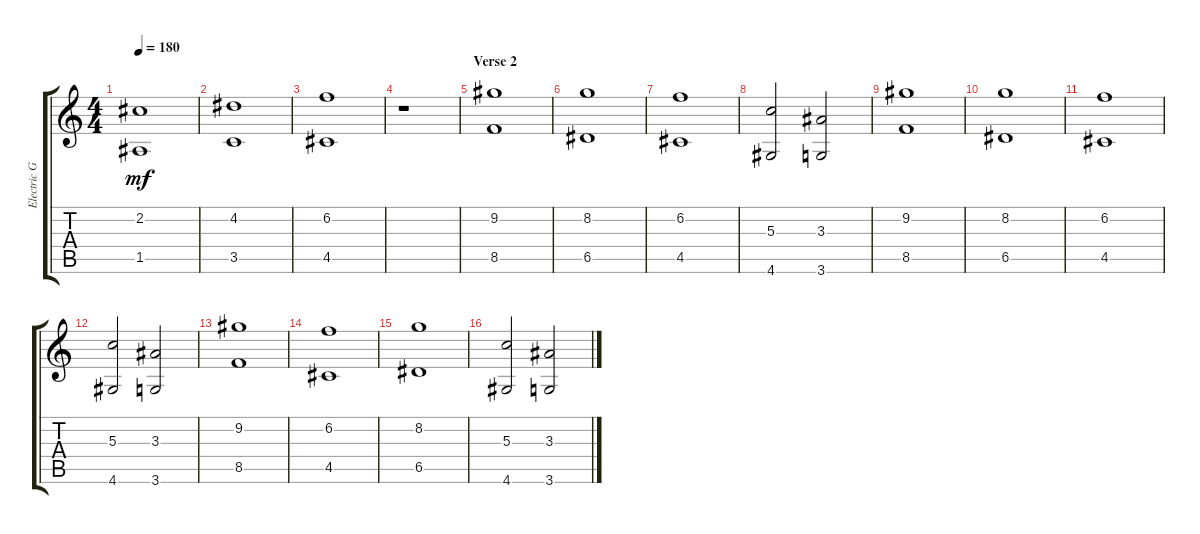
\track ("Electric Guitar" "Electric G") {instrument electricguitarclean}
\staff {score tabs}
\tuning (E4 B3 G3 D3 A2 E2) {hide}
\ts (4 4)
\tempo 180
\clef g2
\ks c
(2.2 1.5).1{dy mf} |
(4.2 3.5).1 |
(6.2 4.5).1 |
r.1 |
\section ("" "Verse 2")
(9.2 8.5).1 |
(8.2 6.5).1 |
(6.2 4.5).1 |
(5.3 4.6).2 (3.3 3.6).2 |
(9.2 8.5).1 |
(8.2 6.5).1 |
(6.2 4.5).1 |
(5.3 4.6).2 (3.3 3.6).2 |
(9.2 8.5).1 |
(6.2 4.5).1 |
(8.2 6.5).1 |
(5.3 4.6).2 (3.3 3.6).2
